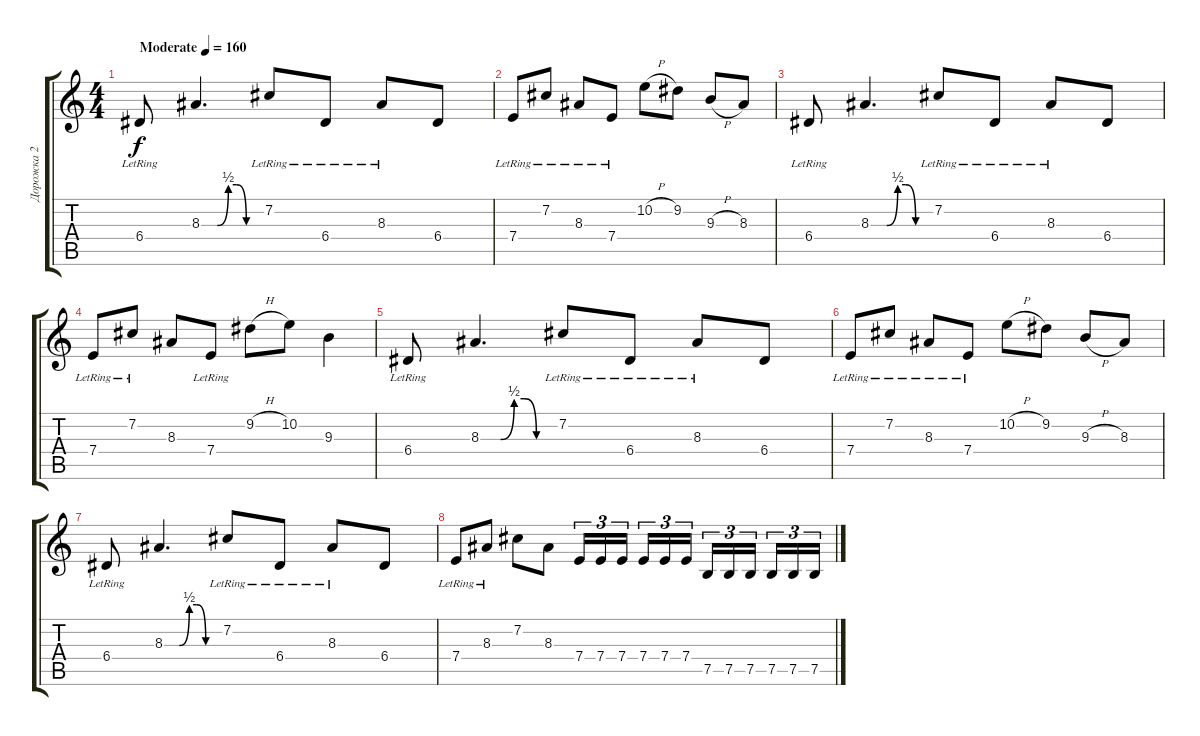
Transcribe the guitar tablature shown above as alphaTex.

\track ("Дорожка 2" "Дорожка 2") {instrument distortionguitar}
\staff {score tabs}
\tuning (B3 Gb3 D3 A2 E2 B1) {hide}
\ts (4 4)
\tempo (160 "Moderate")
\clef g2
\ks c
6.4{lr}.8{dy f balance 8 instrument acousticguitarnylon} 8.3{be (custom 0 0 16 0 27 2 35 2 45 0 60 0)}.4{d} 7.2{lr}.8 6.4{lr}.8 8.3{lr}.8 6.4.8 |
7.4{lr}.8 7.2{lr}.8 8.3{lr}.8 7.4{lr}.8 10.2{h}.8 9.2.8 9.3{h}.8 8.3.8 |
6.4{lr}.8 8.3{be (custom 0 0 16 0 27 2 35 2 45 0 60 0)}.4{d} 7.2{lr}.8 6.4{lr}.8 8.3{lr}.8 6.4.8 |
7.4{lr}.8 7.2{lr}.8 8.3.8 7.4{lr}.8 9.2{h}.8 10.2.8 9.3.4 |
6.4{lr}.8 8.3{be (custom 0 0 16 0 27 2 35 2 45 0 60 0)}.4{d} 7.2{lr}.8 6.4{lr}.8 8.3{lr}.8 6.4.8 |
7.4{lr}.8 7.2{lr}.8 8.3{lr}.8 7.4{lr}.8 10.2{h}.8 9.2.8 9.3{h}.8 8.3.8 |
6.4{lr}.8 8.3{be (custom 0 0 16 0 27 2 35 2 45 0 60 0)}.4{d} 7.2{lr}.8 6.4{lr}.8 8.3{lr}.8 6.4.8 |
7.4{lr}.8 8.3{lr}.8 7.2.8 8.3.8 7.4.16{tu (3 2) instrument distortionguitar} 7.4.16{tu (3 2)} 7.4.16{tu (3 2) beam splitsecondary} 7.4.16{tu (3 2)} 7.4.16{tu (3 2)} 7.4.16{tu (3 2)} 7.5.16{tu (3 2)} 7.5.16{tu (3 2)} 7.5.16{tu (3 2) beam splitsecondary} 7.5.16{tu (3 2)} 7.5.16{tu (3 2)} 7.5.16{tu (3 2)}
